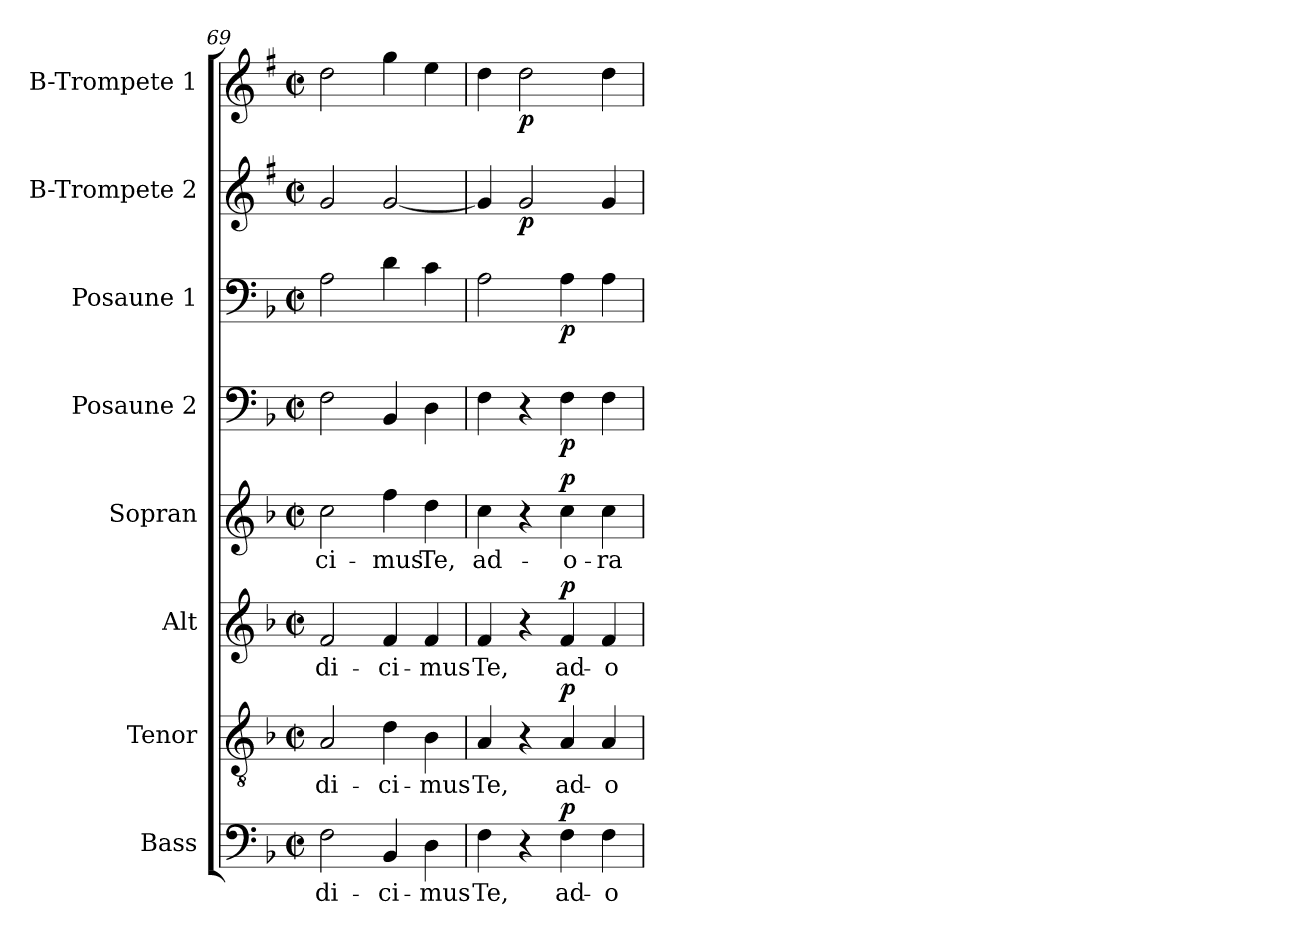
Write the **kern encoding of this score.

**kern	**text	**dynam	**kern	**text	**dynam	**kern	**text	**dynam	**kern	**text	**dynam	**kern	**dynam	**kern	**dynam	**kern	**dynam	**kern	**dynam
*part8	*part8	*part8	*part7	*part7	*part7	*part6	*part6	*part6	*part5	*part5	*part5	*part4	*part4	*part3	*part3	*part2	*part2	*part1	*part1
*staff8	*staff8	*staff8	*staff7	*staff7	*staff7	*staff6	*staff6	*staff6	*staff5	*staff5	*staff5	*staff4	*staff4	*staff3	*staff3	*staff2	*staff2	*staff1	*staff1
*I"Bass	*	*	*I"Tenor	*	*	*I"Alt	*	*	*I"Sopran	*	*	*I"Posaune 2	*	*I"Posaune 1	*	*I"B-Trompete 2	*	*I"B-Trompete 1	*
*I'B.	*	*	*I'T.	*	*	*I'A.	*	*	*I'S.	*	*	*I'Pos. 2	*	*I'Pos. 1	*	*I'B Trp. 2	*	*I'B Trp. 1	*
*clefF4	*	*	*clefGv2	*	*	*clefG2	*	*	*clefG2	*	*	*clefF4	*	*clefF4	*	*clefG2	*	*clefG2	*
*	*	*	*	*	*	*	*	*	*	*	*	*	*	*	*	*ITrd1c2	*	*ITrd1c2	*
*k[b-]	*	*	*k[b-]	*	*	*k[b-]	*	*	*k[b-]	*	*	*k[b-]	*	*k[b-]	*	*k[b-]	*	*k[b-]	*
*F:	*	*	*F:	*	*	*F:	*	*	*F:	*	*	*F:	*	*F:	*	*F:	*	*F:	*
*M2/2	*	*	*M2/2	*	*	*M2/2	*	*	*M2/2	*	*	*M2/2	*	*M2/2	*	*M2/2	*	*M2/2	*
*met(c|)	*	*	*met(c|)	*	*	*met(c|)	*	*	*met(c|)	*	*	*met(c|)	*	*met(c|)	*	*met(c|)	*	*met(c|)	*
=69	=69	=69	=69	=69	=69	=69	=69	=69	=69	=69	=69	=69	=69	=69	=69	=69	=69	=69	=69
!	!LO:LY:b	!	!	!LO:LY:b	!	!	!LO:LY:b	!	!	!LO:LY:b	!	!	!	!	!	!	!	!	!
2F\	-di-	.	2A/	-di-	.	2f/	-di-	.	2cc\	-ci-	.	2F\	.	2A\	.	2f/	.	2cc\	.
!	!LO:LY:b	!	!	!LO:LY:b	!	!	!LO:LY:b	!	!	!LO:LY:b	!	!	!	!	!	!	!	!	!
4BB-/	-ci-	.	4d\	-ci-	.	4f/	-ci-	.	4ff\	-mus	.	4BB-/	.	4d\	.	[2f/	.	4ff\	.
!	!LO:LY:b	!	!	!LO:LY:b	!	!	!LO:LY:b	!	!	!LO:LY:b	!	!	!	!	!	!	!	!	!
4D\	-mus	.	4B-\	-mus	.	4f/	-mus	.	4dd\	Te,	.	4D\	.	4c\	.	.	.	4dd\	.
=70	=70	=70	=70	=70	=70	=70	=70	=70	=70	=70	=70	=70	=70	=70	=70	=70	=70	=70	=70
!	!LO:LY:b	!	!	!LO:LY:b	!	!	!LO:LY:b	!	!	!LO:LY:b	!	!	!	!	!	!	!	!	!
4F\	Te,	.	4A/	Te,	.	4f/	Te,	.	4cc\	ad-	.	4F\	.	2A\	.	4f/]	.	4cc\	.
!	!	!	!	!	!	!	!	!	!	!	!	!	!	!	!	!	!LO:DY:b	!	!LO:DY:b
4r	.	.	4r	.	.	4r	.	.	4r	.	.	4r	.	.	.	2f/	p	2cc\	p
!	!LO:LY:b	!LO:DY:a	!	!LO:LY:b	!LO:DY:a	!	!LO:LY:b	!LO:DY:a	!	!LO:LY:b	!LO:DY:a	!	!LO:DY:b	!	!LO:DY:b	!	!	!	!
4F\	ad-	p	4A/	ad-	p	4f/	ad-	p	4cc\	-o-	p	4F\	p	4A\	p	.	.	.	.
!	!LO:LY:b	!	!	!LO:LY:b	!	!	!LO:LY:b	!	!	!LO:LY:b	!	!	!	!	!	!	!	!	!
4F\	-o-	.	4A/	-o-	.	4f/	-o-	.	4cc\	-ra-	.	4F\	.	4A\	.	4f/	.	4cc\	.
=	=	=	=	=	=	=	=	=	=	=	=	=	=	=	=	=	=	=	=
*-	*-	*-	*-	*-	*-	*-	*-	*-	*-	*-	*-	*-	*-	*-	*-	*-	*-	*-	*-
